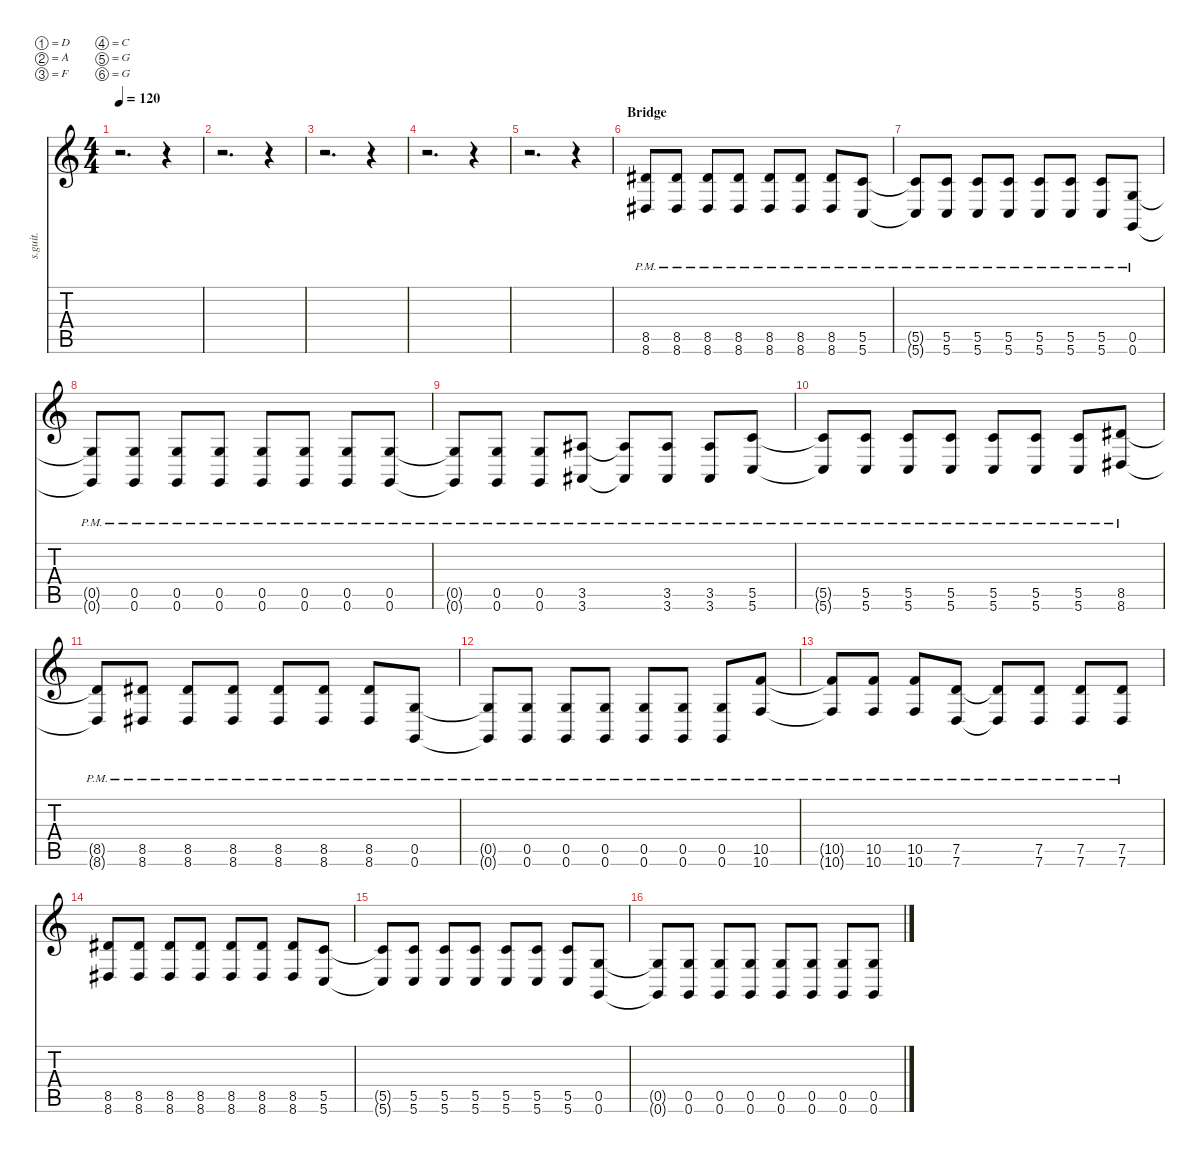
\defaultSystemsLayout 4
\hideDynamics
\bracketExtendMode nobrackets
\track ("Rythm Guitar 3" "s.guit.") {instrument distortionguitar}
\staff {score tabs}
\tuning (D4 A3 F3 C3 G2 G1)
\ts (4 4)
\tempo 120
\clef g2
\ks c
r.2{d dy f} r.4 |
r.2{d} r.4 |
r.2{d} r.4 |
r.2{d} r.4 |
r.2{d} r.4 |
\section ("" "Bridge")
(8.5{pm acc #} 8.6{pm acc #}).8{lyrics (0 "") lyrics (1 "") lyrics (2 "") lyrics (3 "") lyrics (4 "") dy mf} (8.5{pm acc #} 8.6{pm acc #}).8{lyrics (0 "") lyrics (1 "") lyrics (2 "") lyrics (3 "") lyrics (4 "")} (8.5{pm acc #} 8.6{pm acc #}).8{lyrics (0 "") lyrics (1 "") lyrics (2 "") lyrics (3 "") lyrics (4 "")} (8.5{pm acc #} 8.6{pm acc #}).8{lyrics (0 "") lyrics (1 "") lyrics (2 "") lyrics (3 "") lyrics (4 "")} (8.5{pm acc #} 8.6{pm acc #}).8{lyrics (0 "") lyrics (1 "") lyrics (2 "") lyrics (3 "") lyrics (4 "")} (8.5{pm acc #} 8.6{pm acc #}).8{lyrics (0 "") lyrics (1 "") lyrics (2 "") lyrics (3 "") lyrics (4 "")} (8.5{pm acc #} 8.6{pm acc #}).8{lyrics (0 "") lyrics (1 "") lyrics (2 "") lyrics (3 "") lyrics (4 "")} (5.5{pm} 5.6{pm}).8{lyrics (0 "") lyrics (1 "") lyrics (2 "") lyrics (3 "") lyrics (4 "")} |
(5.5{pm t} 5.6{pm t}).8{lyrics (0 "") lyrics (1 "") lyrics (2 "") lyrics (3 "") lyrics (4 "") dy f} (5.5{pm} 5.6{pm}).8{lyrics (0 "") lyrics (1 "") lyrics (2 "") lyrics (3 "") lyrics (4 "") dy mf} (5.5{pm} 5.6{pm}).8{lyrics (0 "") lyrics (1 "") lyrics (2 "") lyrics (3 "") lyrics (4 "")} (5.5{pm} 5.6{pm}).8{lyrics (0 "") lyrics (1 "") lyrics (2 "") lyrics (3 "") lyrics (4 "")} (5.5{pm} 5.6{pm}).8{lyrics (0 "") lyrics (1 "") lyrics (2 "") lyrics (3 "") lyrics (4 "")} (5.5{pm} 5.6{pm}).8{lyrics (0 "") lyrics (1 "") lyrics (2 "") lyrics (3 "") lyrics (4 "")} (5.5{pm} 5.6{pm}).8{lyrics (0 "") lyrics (1 "") lyrics (2 "") lyrics (3 "") lyrics (4 "")} (0.5{pm} 0.6{pm}).8{lyrics (0 "") lyrics (1 "") lyrics (2 "") lyrics (3 "") lyrics (4 "")} |
(0.5{pm t} 0.6{pm t}).8{lyrics (0 "") lyrics (1 "") lyrics (2 "") lyrics (3 "") lyrics (4 "") dy f} (0.5{pm} 0.6{pm}).8{lyrics (0 "") lyrics (1 "") lyrics (2 "") lyrics (3 "") lyrics (4 "") dy mf} (0.5{pm} 0.6{pm}).8{lyrics (0 "") lyrics (1 "") lyrics (2 "") lyrics (3 "") lyrics (4 "")} (0.5{pm} 0.6{pm}).8{lyrics (0 "") lyrics (1 "") lyrics (2 "") lyrics (3 "") lyrics (4 "")} (0.5{pm} 0.6{pm}).8{lyrics (0 "") lyrics (1 "") lyrics (2 "") lyrics (3 "") lyrics (4 "")} (0.5{pm} 0.6{pm}).8{lyrics (0 "") lyrics (1 "") lyrics (2 "") lyrics (3 "") lyrics (4 "")} (0.5{pm} 0.6{pm}).8{lyrics (0 "") lyrics (1 "") lyrics (2 "") lyrics (3 "") lyrics (4 "")} (0.5{pm} 0.6{pm}).8{lyrics (0 "") lyrics (1 "") lyrics (2 "") lyrics (3 "") lyrics (4 "")} |
(0.5{pm t} 0.6{pm t}).8{lyrics (0 "") lyrics (1 "") lyrics (2 "") lyrics (3 "") lyrics (4 "") dy f} (0.5{pm} 0.6{pm}).8{lyrics (0 "") lyrics (1 "") lyrics (2 "") lyrics (3 "") lyrics (4 "") dy mf} (0.5{pm} 0.6{pm}).8{lyrics (0 "") lyrics (1 "") lyrics (2 "") lyrics (3 "") lyrics (4 "")} (3.5{pm acc #} 3.6{pm acc #}).8{lyrics (0 "") lyrics (1 "") lyrics (2 "") lyrics (3 "") lyrics (4 "")} (3.6{pm t acc #} 3.5{pm t acc #}).8{lyrics (0 "") lyrics (1 "") lyrics (2 "") lyrics (3 "") lyrics (4 "")} (3.5{pm acc #} 3.6{pm acc #}).8{lyrics (0 "") lyrics (1 "") lyrics (2 "") lyrics (3 "") lyrics (4 "")} (3.5{pm acc #} 3.6{pm acc #}).8{lyrics (0 "") lyrics (1 "") lyrics (2 "") lyrics (3 "") lyrics (4 "")} (5.5{pm} 5.6{pm}).8{lyrics (0 "") lyrics (1 "") lyrics (2 "") lyrics (3 "") lyrics (4 "")} |
(5.5{pm t} 5.6{pm t}).8{lyrics (0 "") lyrics (1 "") lyrics (2 "") lyrics (3 "") lyrics (4 "") dy f} (5.5{pm} 5.6{pm}).8{lyrics (0 "") lyrics (1 "") lyrics (2 "") lyrics (3 "") lyrics (4 "") dy mf} (5.5{pm} 5.6{pm}).8{lyrics (0 "") lyrics (1 "") lyrics (2 "") lyrics (3 "") lyrics (4 "")} (5.5{pm} 5.6{pm}).8{lyrics (0 "") lyrics (1 "") lyrics (2 "") lyrics (3 "") lyrics (4 "")} (5.5{pm} 5.6{pm}).8{lyrics (0 "") lyrics (1 "") lyrics (2 "") lyrics (3 "") lyrics (4 "")} (5.5{pm} 5.6{pm}).8{lyrics (0 "") lyrics (1 "") lyrics (2 "") lyrics (3 "") lyrics (4 "")} (5.5{pm} 5.6{pm}).8{lyrics (0 "") lyrics (1 "") lyrics (2 "") lyrics (3 "") lyrics (4 "")} (8.5{pm acc #} 8.6{pm acc #}).8{lyrics (0 "") lyrics (1 "") lyrics (2 "") lyrics (3 "") lyrics (4 "")} |
(8.5{pm t acc #} 8.6{pm t acc #}).8{lyrics (0 "") lyrics (1 "") lyrics (2 "") lyrics (3 "") lyrics (4 "") dy f} (8.5{pm acc #} 8.6{pm acc #}).8{lyrics (0 "") lyrics (1 "") lyrics (2 "") lyrics (3 "") lyrics (4 "") dy mf} (8.5{pm acc #} 8.6{pm acc #}).8{lyrics (0 "") lyrics (1 "") lyrics (2 "") lyrics (3 "") lyrics (4 "")} (8.5{pm acc #} 8.6{pm acc #}).8{lyrics (0 "") lyrics (1 "") lyrics (2 "") lyrics (3 "") lyrics (4 "")} (8.5{pm acc #} 8.6{pm acc #}).8{lyrics (0 "") lyrics (1 "") lyrics (2 "") lyrics (3 "") lyrics (4 "")} (8.5{pm acc #} 8.6{pm acc #}).8{lyrics (0 "") lyrics (1 "") lyrics (2 "") lyrics (3 "") lyrics (4 "")} (8.5{pm acc #} 8.6{pm acc #}).8{lyrics (0 "") lyrics (1 "") lyrics (2 "") lyrics (3 "") lyrics (4 "")} (0.5{pm} 0.6{pm}).8{lyrics (0 "") lyrics (1 "") lyrics (2 "") lyrics (3 "") lyrics (4 "")} |
(0.5{pm t} 0.6{pm t}).8{lyrics (0 "") lyrics (1 "") lyrics (2 "") lyrics (3 "") lyrics (4 "") dy f} (0.5{pm} 0.6{pm}).8{lyrics (0 "") lyrics (1 "") lyrics (2 "") lyrics (3 "") lyrics (4 "") dy mf} (0.5{pm} 0.6{pm}).8{lyrics (0 "") lyrics (1 "") lyrics (2 "") lyrics (3 "") lyrics (4 "")} (0.5{pm} 0.6{pm}).8{lyrics (0 "") lyrics (1 "") lyrics (2 "") lyrics (3 "") lyrics (4 "")} (0.5{pm} 0.6{pm}).8{lyrics (0 "") lyrics (1 "") lyrics (2 "") lyrics (3 "") lyrics (4 "")} (0.5{pm} 0.6{pm}).8{lyrics (0 "") lyrics (1 "") lyrics (2 "") lyrics (3 "") lyrics (4 "")} (0.5{pm} 0.6{pm}).8{lyrics (0 "") lyrics (1 "") lyrics (2 "") lyrics (3 "") lyrics (4 "")} (10.5{pm} 10.6{pm}).8{lyrics (0 "") lyrics (1 "") lyrics (2 "") lyrics (3 "") lyrics (4 "")} |
(10.5{pm t} 10.6{pm t}).8{lyrics (0 "") lyrics (1 "") lyrics (2 "") lyrics (3 "") lyrics (4 "") dy f} (10.5{pm} 10.6{pm}).8{lyrics (0 "") lyrics (1 "") lyrics (2 "") lyrics (3 "") lyrics (4 "") dy mf} (10.5{pm} 10.6{pm}).8{lyrics (0 "") lyrics (1 "") lyrics (2 "") lyrics (3 "") lyrics (4 "")} (7.5{pm} 7.6{pm}).8{lyrics (0 "") lyrics (1 "") lyrics (2 "") lyrics (3 "") lyrics (4 "")} (7.6{pm t} 7.5{pm t}).8{lyrics (0 "") lyrics (1 "") lyrics (2 "") lyrics (3 "") lyrics (4 "")} (7.5{pm} 7.6{pm}).8{lyrics (0 "") lyrics (1 "") lyrics (2 "") lyrics (3 "") lyrics (4 "")} (7.5{pm} 7.6{pm}).8{lyrics (0 "") lyrics (1 "") lyrics (2 "") lyrics (3 "") lyrics (4 "")} (7.5{pm} 7.6{pm}).8{lyrics (0 "") lyrics (1 "") lyrics (2 "") lyrics (3 "") lyrics (4 "")} |
(8.5{acc #} 8.6{acc #}).8{lyrics (0 "") lyrics (1 "") lyrics (2 "") lyrics (3 "") lyrics (4 "")} (8.5{acc #} 8.6{acc #}).8{lyrics (0 "") lyrics (1 "") lyrics (2 "") lyrics (3 "") lyrics (4 "")} (8.5{acc #} 8.6{acc #}).8{lyrics (0 "") lyrics (1 "") lyrics (2 "") lyrics (3 "") lyrics (4 "")} (8.5{acc #} 8.6{acc #}).8{lyrics (0 "") lyrics (1 "") lyrics (2 "") lyrics (3 "") lyrics (4 "")} (8.5{acc #} 8.6{acc #}).8{lyrics (0 "") lyrics (1 "") lyrics (2 "") lyrics (3 "") lyrics (4 "")} (8.5{acc #} 8.6{acc #}).8{lyrics (0 "") lyrics (1 "") lyrics (2 "") lyrics (3 "") lyrics (4 "")} (8.5{acc #} 8.6{acc #}).8{lyrics (0 "") lyrics (1 "") lyrics (2 "") lyrics (3 "") lyrics (4 "")} (5.5 5.6).8{lyrics (0 "") lyrics (1 "") lyrics (2 "") lyrics (3 "") lyrics (4 "")} |
(5.5{t} 5.6{t}).8{lyrics (0 "") lyrics (1 "") lyrics (2 "") lyrics (3 "") lyrics (4 "")} (5.5 5.6).8{lyrics (0 "") lyrics (1 "") lyrics (2 "") lyrics (3 "") lyrics (4 "")} (5.5 5.6).8{lyrics (0 "") lyrics (1 "") lyrics (2 "") lyrics (3 "") lyrics (4 "")} (5.5 5.6).8{lyrics (0 "") lyrics (1 "") lyrics (2 "") lyrics (3 "") lyrics (4 "")} (5.5 5.6).8{lyrics (0 "") lyrics (1 "") lyrics (2 "") lyrics (3 "") lyrics (4 "")} (5.5 5.6).8{lyrics (0 "") lyrics (1 "") lyrics (2 "") lyrics (3 "") lyrics (4 "")} (5.5 5.6).8{lyrics (0 "") lyrics (1 "") lyrics (2 "") lyrics (3 "") lyrics (4 "")} (0.5 0.6).8{lyrics (0 "") lyrics (1 "") lyrics (2 "") lyrics (3 "") lyrics (4 "")} |
(0.5{t} 0.6{t}).8{lyrics (0 "") lyrics (1 "") lyrics (2 "") lyrics (3 "") lyrics (4 "")} (0.5 0.6).8{lyrics (0 "") lyrics (1 "") lyrics (2 "") lyrics (3 "") lyrics (4 "")} (0.5 0.6).8{lyrics (0 "") lyrics (1 "") lyrics (2 "") lyrics (3 "") lyrics (4 "")} (0.5 0.6).8{lyrics (0 "") lyrics (1 "") lyrics (2 "") lyrics (3 "") lyrics (4 "")} (0.5 0.6).8{lyrics (0 "") lyrics (1 "") lyrics (2 "") lyrics (3 "") lyrics (4 "")} (0.5 0.6).8{lyrics (0 "") lyrics (1 "") lyrics (2 "") lyrics (3 "") lyrics (4 "")} (0.5 0.6).8{lyrics (0 "") lyrics (1 "") lyrics (2 "") lyrics (3 "") lyrics (4 "")} (0.5 0.6).8{lyrics (0 "") lyrics (1 "") lyrics (2 "") lyrics (3 "") lyrics (4 "")}
